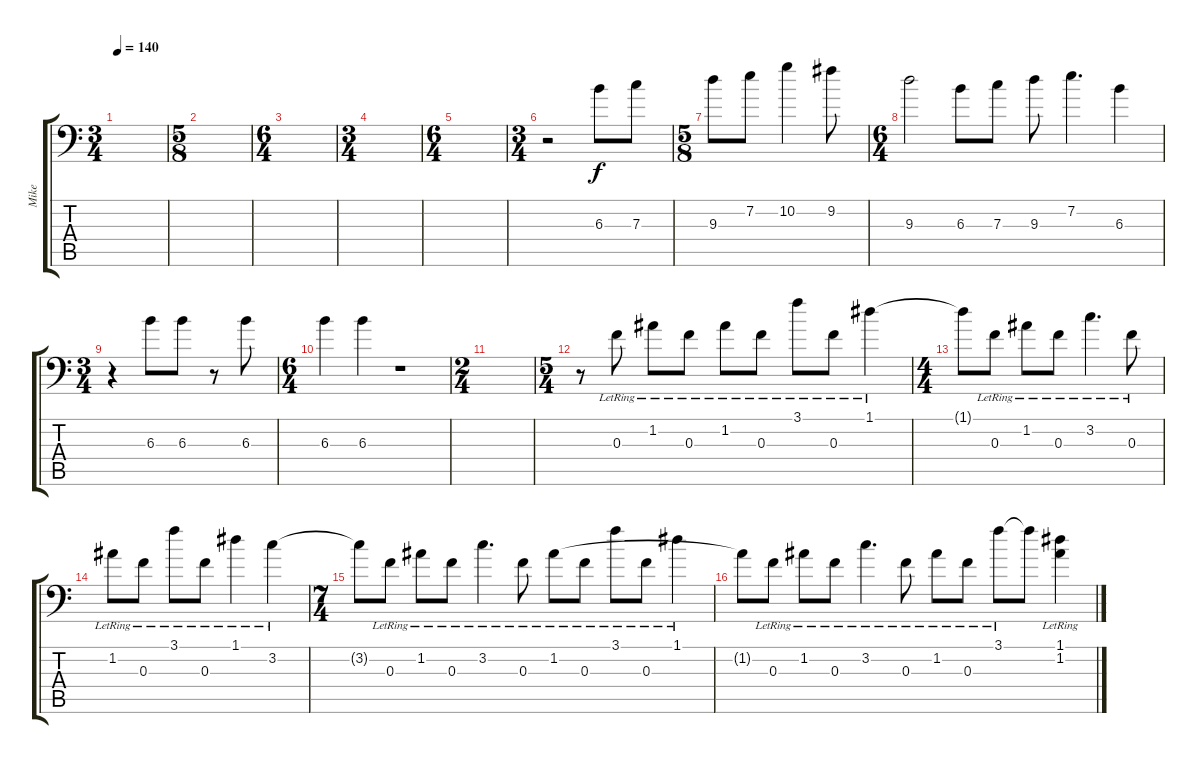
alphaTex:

\track ("Mike" "Mike") {instrument overdrivenguitar}
\staff {score tabs}
\tuning (D4 A3 F3 C3 G2 G1) {hide}
\ts (3 4)
\tempo 140
\clef f4
\ks c
|
\ts (5 8)
|
\ts (6 4)
|
\ts (3 4)
|
\ts (6 4)
|
\ts (3 4)
r.2 6.3.8 7.3.8 |
\ts (5 8)
9.3.8 7.2.8 10.2.4 9.2.8 |
\ts (6 4)
9.3.2 6.3.8 7.3.8 9.3.8 7.2.4{d} 6.3.4 |
\ts (3 4)
r.4 6.3.8 6.3.8 r.8 6.3.8 |
\ts (6 4)
6.3.4 6.3.4 r.1 |
\ts (2 4)
|
\ts (5 4)
r.8{instrument overdrivenguitar} 0.3{lr}.8 1.2{lr}.8 0.3{lr}.8 1.2{lr}.8 0.3{lr}.8 3.1{lr}.8 0.3{lr}.8 1.1{lr}.4 |
\ts (4 4)
1.1{t}.8 0.3{lr}.8 1.2{lr}.8 0.3{lr}.8 3.2{lr}.4{d} 0.3{lr}.8 |
1.2{lr}.8 0.3{lr}.8 3.1{lr}.8 0.3{lr}.8 1.1{lr}.4 3.2{lr}.4 |
\ts (7 4)
3.2{t}.8 0.3{lr}.8 1.2{lr}.8 0.3{lr}.8 3.2{lr}.4{d} 0.3{lr}.8 1.2{lr}.8 0.3{lr}.8 3.1{lr}.8 0.3{lr}.8 1.1{lr}.4 |
1.2{t}.8 0.3{lr}.8 1.2{lr}.8 0.3{lr}.8 3.2{lr}.4{d} 0.3{lr}.8 1.2{lr}.8 0.3{lr}.8 3.1{lr}.8 3.1{t}.8 (1.1{lr} 1.2).4
